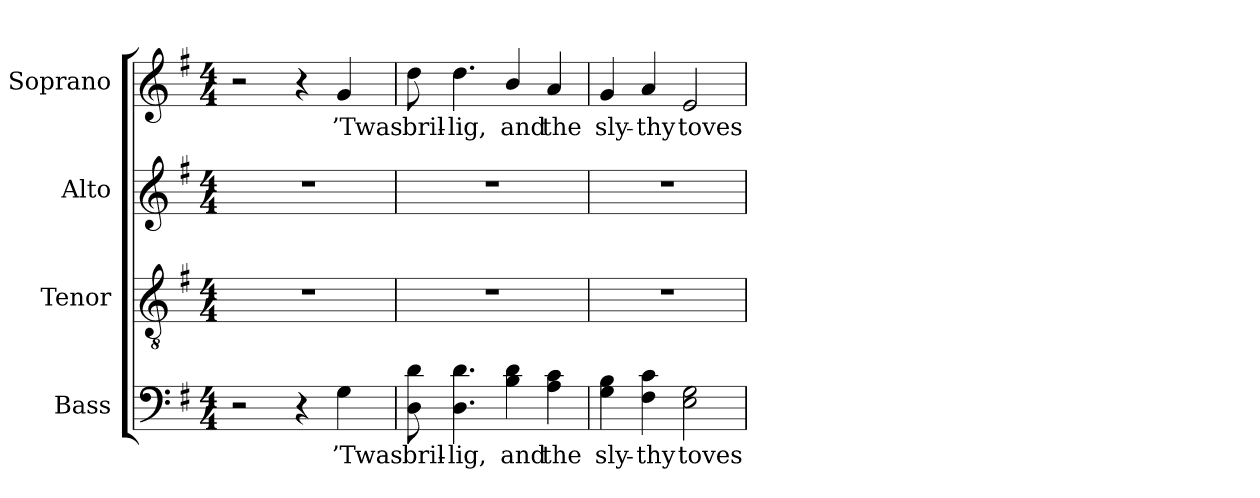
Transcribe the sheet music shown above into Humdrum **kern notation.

**kern	**text	**kern	**kern	**kern	**text
*part4	*part4	*part3	*part2	*part1	*part1
*staff4	*staff4	*staff3	*staff2	*staff1	*staff1
*I"Bass	*	*I"Tenor	*I"Alto	*I"Soprano	*
*I'B.	*	*I'T.	*I'A.	*I'S.	*
!!LO:PB:g=z
*clefF4	*	*clefGv2	*clefG2	*clefG2	*
*	*	*ITrd7c12	*	*	*
*k[f#]	*	*k[f#]	*k[f#]	*k[f#]	*
*G:	*	*G:	*G:	*G:	*
*M4/4	*	*M4/4	*M4/4	*M4/4	*
*MM120	*	*MM120	*MM120	*MM120	*
=1	=1	=1	=1	=1	=1
2r	.	1r	1r	2r	.
4r	.	.	.	4r	.
!	!LO:LY:b:color=#000000	!	!	!	!
!	!	!	!	!	!LO:LY:b:color=#000000
4Gi\	’Twas	.	.	4gi/	’Twas
=2	=2	=2	=2	=2	=2
!	!LO:LY:b:color=#000000	!	!	!	!
!	!	!	!	!	!LO:LY:b:color=#000000
8Di\ 8di	bril-	1r	1r	8ddi\	bril-
!	!LO:LY:b:color=#000000	!	!	!	!
!	!	!	!	!	!LO:LY:b:color=#000000
4.Di\ 4.di	-lig,	.	.	4.ddi\	-lig,
!	!LO:LY:b:color=#000000	!	!	!	!
!	!	!	!	!	!LO:LY:b:color=#000000
4Bi\ 4di	and	.	.	4bi/	and
!	!LO:LY:b:color=#000000	!	!	!	!
!	!	!	!	!	!LO:LY:b:color=#000000
4Ai\ 4ci	the	.	.	4ai/	the
=3	=3	=3	=3	=3	=3
!	!LO:LY:b:color=#000000	!	!	!	!
!	!	!	!	!	!LO:LY:b:color=#000000
4Gi\ 4Bi	sly-	1r	1r	4gi/	sly-
!	!LO:LY:b:color=#000000	!	!	!	!
!	!	!	!	!	!LO:LY:b:color=#000000
4F#i\ 4ci	-thy	.	.	4ai/	-thy
!	!LO:LY:b:color=#000000	!	!	!	!
!	!	!	!	!	!LO:LY:b:color=#000000
2Ei\ 2Gi	toves	.	.	2ei/	toves
=	=	=	=	=	=
*-	*-	*-	*-	*-	*-
